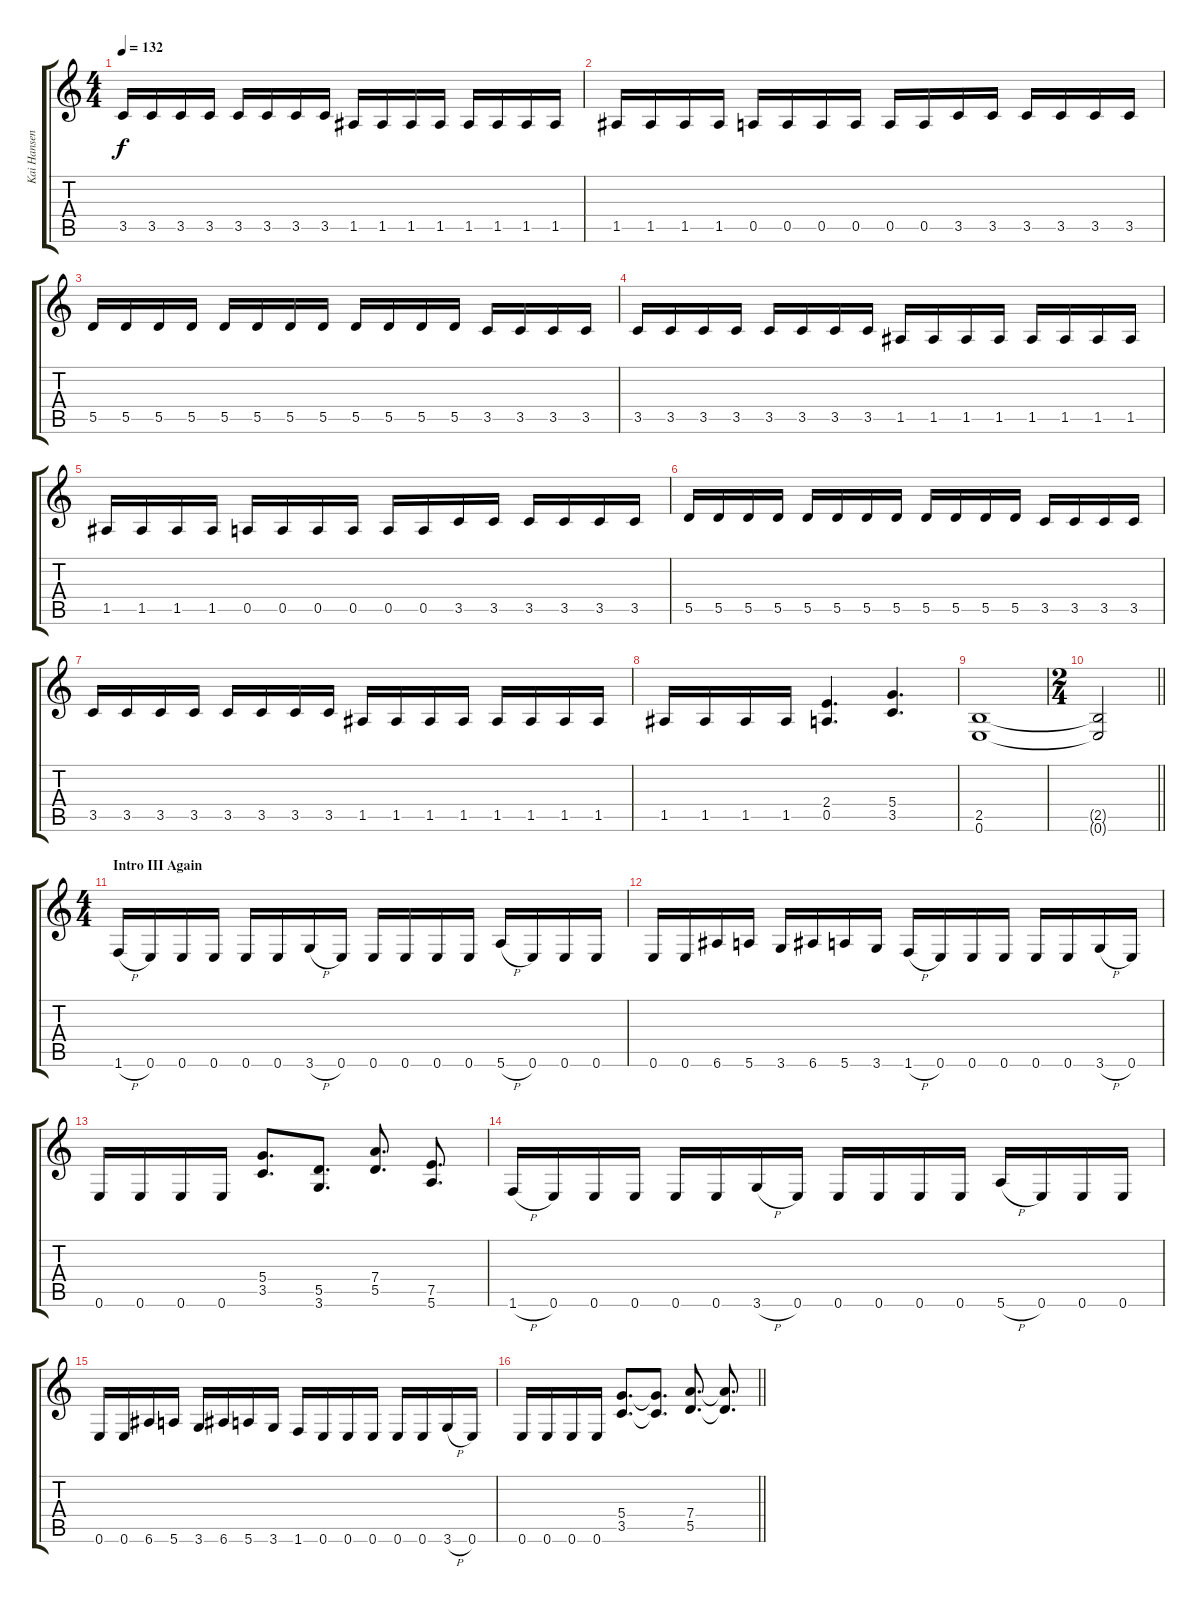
\track ("Kai Hansen" "Kai Hansen") {instrument overdrivenguitar}
\staff {score tabs}
\tuning (E4 B3 G3 D3 A2 E2) {hide}
\ts (4 4)
\tempo 132
\clef g2
\ks c
3.5.16{dy f} 3.5.16 3.5.16 3.5.16 3.5.16 3.5.16 3.5.16 3.5.16 1.5.16 1.5.16 1.5.16 1.5.16 1.5.16 1.5.16 1.5.16 1.5.16 |
1.5.16 1.5.16 1.5.16 1.5.16 0.5.16 0.5.16 0.5.16 0.5.16 0.5.16 0.5.16 3.5.16 3.5.16 3.5.16 3.5.16 3.5.16 3.5.16 |
5.5.16 5.5.16 5.5.16 5.5.16 5.5.16 5.5.16 5.5.16 5.5.16 5.5.16 5.5.16 5.5.16 5.5.16 3.5.16 3.5.16 3.5.16 3.5.16 |
3.5.16 3.5.16 3.5.16 3.5.16 3.5.16 3.5.16 3.5.16 3.5.16 1.5.16 1.5.16 1.5.16 1.5.16 1.5.16 1.5.16 1.5.16 1.5.16 |
1.5.16 1.5.16 1.5.16 1.5.16 0.5.16 0.5.16 0.5.16 0.5.16 0.5.16 0.5.16 3.5.16 3.5.16 3.5.16 3.5.16 3.5.16 3.5.16 |
5.5.16 5.5.16 5.5.16 5.5.16 5.5.16 5.5.16 5.5.16 5.5.16 5.5.16 5.5.16 5.5.16 5.5.16 3.5.16 3.5.16 3.5.16 3.5.16 |
3.5.16 3.5.16 3.5.16 3.5.16 3.5.16 3.5.16 3.5.16 3.5.16 1.5.16 1.5.16 1.5.16 1.5.16 1.5.16 1.5.16 1.5.16 1.5.16 |
1.5.16 1.5.16 1.5.16 1.5.16 (2.4 0.5).4{d} (5.4 3.5).4{d} |
(2.5 0.6).1 |
\ts (2 4)
\barLineRight lightlight
(2.5{t} 0.6{t}).2 |
\ts (4 4)
\section ("" "Intro III Again")
1.6{h}.16 0.6.16 0.6.16 0.6.16 0.6.16 0.6.16 3.6{h}.16 0.6.16 0.6.16 0.6.16 0.6.16 0.6.16 5.6{h}.16 0.6.16 0.6.16 0.6.16 |
0.6.16 0.6.16 6.6.16 5.6.16 3.6.16 6.6.16 5.6.16 3.6.16 1.6{h}.16 0.6.16 0.6.16 0.6.16 0.6.16 0.6.16 3.6{h}.16 0.6.16 |
0.6.16 0.6.16 0.6.16 0.6.16 (5.4 3.5).8{d} (5.5 3.6).8{d} (7.4 5.5).8{d} (7.5 5.6).8{d} |
1.6{h}.16 0.6.16 0.6.16 0.6.16 0.6.16 0.6.16 3.6{h}.16 0.6.16 0.6.16 0.6.16 0.6.16 0.6.16 5.6{h}.16 0.6.16 0.6.16 0.6.16 |
0.6.16 0.6.16 6.6.16 5.6.16 3.6.16 6.6.16 5.6.16 3.6.16 1.6.16 0.6.16 0.6.16 0.6.16 0.6.16 0.6.16 3.6{h}.16 0.6.16 |
\barLineRight lightlight
0.6.16 0.6.16 0.6.16 0.6.16 (5.4 3.5).8{d} (5.4{t} 3.5{t}).8{d} (7.4 5.5).8{d} (7.4{t} 5.5{t}).8{d}
